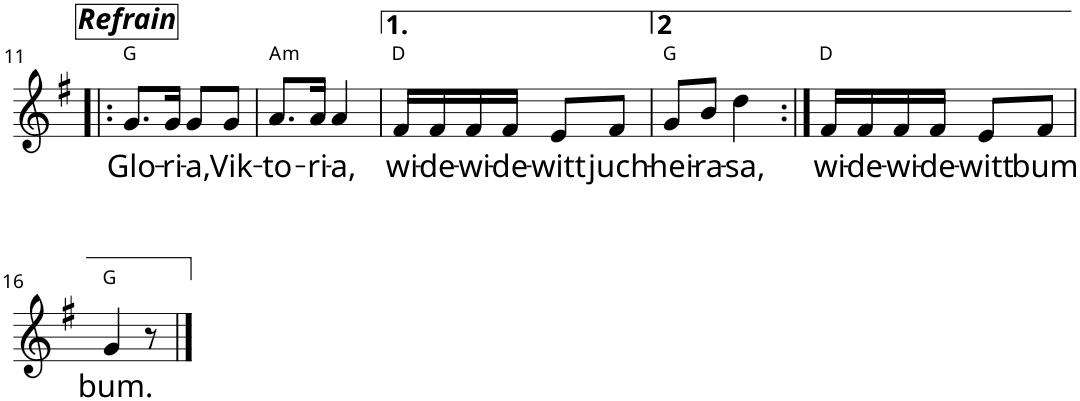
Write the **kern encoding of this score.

**kern	**text	**harte
*part1	*part1	*part1
*staff1	*staff1	*
*I"Piano	*	*
*I'Pno	*	*
!!LO:PB:g=z
*clefG2	*	*
*k[f#]	*	*
*G:	*	*
*M2/4	*	*
=11!|:	=11!|:	=11!|:
!LO:TX:a:Bi:t=Refrain	!	!
!	!LO:LY:b	!
8.g/L	Glo-	G:maj
!	!LO:LY:b	!
16g/Jk	-ri-	.
!	!LO:LY:b	!
8g/L	-a,	.
!	!LO:LY:b	!
8g/J	Vik-	.
=12	=12	=12
!	!LO:LY:b	!LO:H:kt=m
8.a/L	-to-	A:min
!	!LO:LY:b	!
16a/Jk	-ri-	.
!	!LO:LY:b	!
4a/	-a,	.
=13	=13	=13
!	!LO:LY:b	!
16f#/LL	wi-	D:maj
!	!LO:LY:b	!
16f#/	-de-	.
!	!LO:LY:b	!
16f#/	-wi-	.
!	!LO:LY:b	!
16f#/JJ	-de-	.
!	!LO:LY:b	!
8e/L	-witt	.
!	!LO:LY:b	!
8f#/J	juch-	.
=14	=14	=14
!	!LO:LY:b	!
8g/L	-hei-	G:maj
!	!LO:LY:b	!
8b/J	-ra-	.
!	!LO:LY:b	!
4dd\	-sa,	.
=15:|!	=15:|!	=15:|!
!	!LO:LY:b	!
16f#/LL	wi-	D:maj
!	!LO:LY:b	!
16f#/	-de-	.
!	!LO:LY:b	!
16f#/	-wi-	.
!	!LO:LY:b	!
16f#/JJ	-de-	.
!	!LO:LY:b	!
8e/L	-witt	.
!	!LO:LY:b	!
8f#/J	bum	.
!!LO:LB:g=z
=16	=16	=16
!	!LO:LY:b	!
4g/	bum.	G:maj
8r	.	.
==	==	==
*-	*-	*-
